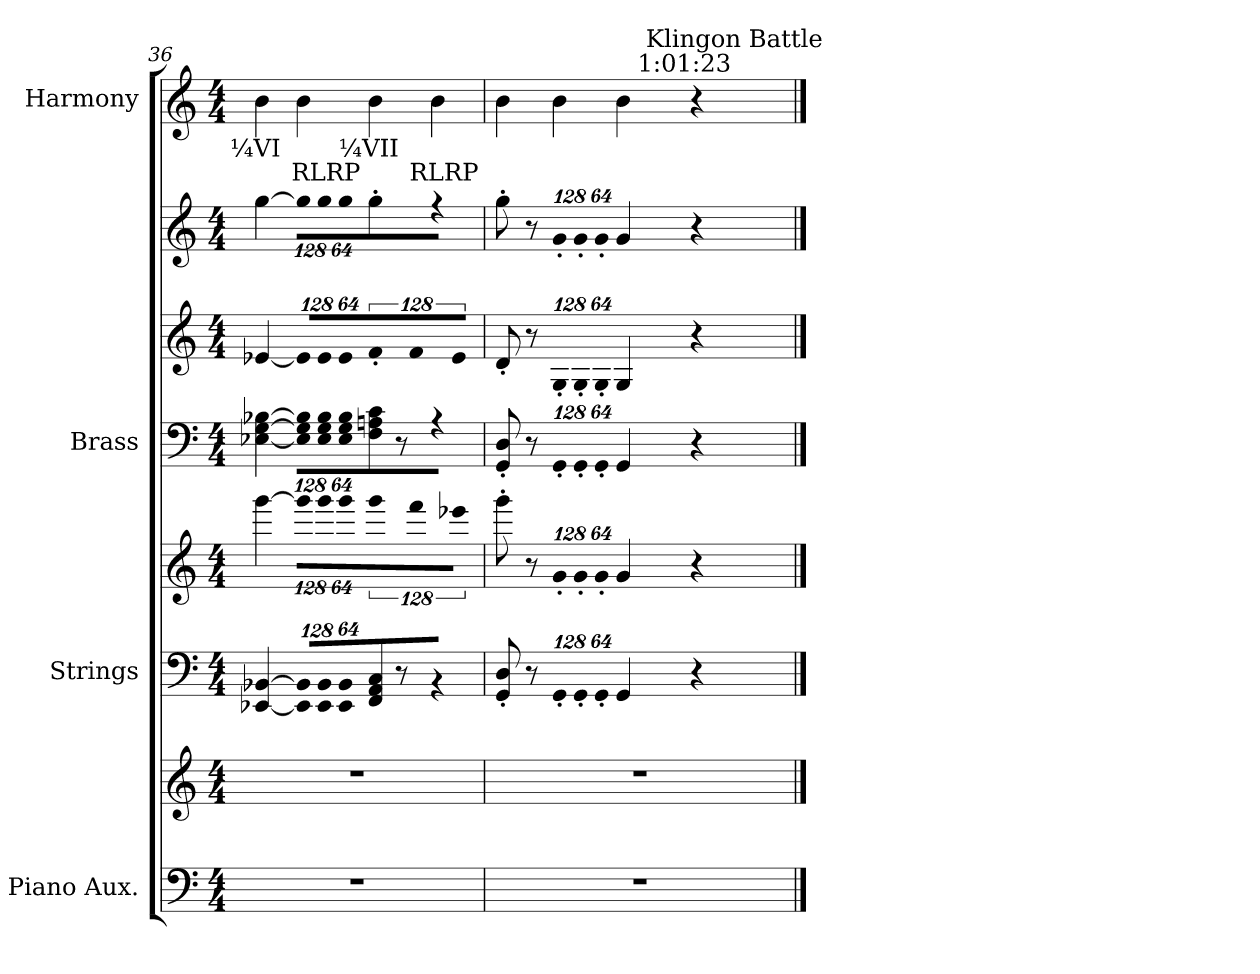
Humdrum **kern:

**kern	**kern	**kern	**kern	**kern	**kern	**kern	**kern	**text
*part4	*part4	*part3	*part3	*part2	*part2	*part2	*part1	*part1
*staff8	*staff7	*staff6	*staff5	*staff4	*staff3	*staff2	*staff1	*staff1
*I"Piano Aux.	*	*I"Strings	*	*I"Brass	*	*	*I"Harmony	*
*I'Pno. Aux.	*	*I'Str.	*	*I'Br.	*	*	*I'Hrm.	*
*clefF4	*clefG2	*clefF4	*clefG2	*clefF4	*clefG2	*clefG2	*clefG2	*
*k[]	*k[]	*k[]	*k[]	*k[]	*k[]	*k[]	*k[]	*
*M4/4	*M4/4	*M4/4	*M4/4	*M4/4	*M4/4	*M4/4	*M4/4	*
=36	=36	=36	=36	=36	=36	=36	=36	=36
!	!	!	!	!	!	!	!LO:TX:b:cj:t=¼VI	!
1r	1r	[4EE-Xi/ [4BB-Xi	[4gggi\	[4E-Xi\ [4Gi [4B-Xi	[4e-Xi/	[4ggi\	4bi	.
*	*	*Xbrackettup	*	*	*	*	*	*
!	!	!LO:N:vis=8	!	!	!	!	!	!
*	*	*	*Xbrackettup	*	*	*	*	*
!	!	!	!LO:N:vis=8	!	!	!	!	!
*	*	*	*	*Xbrackettup	*	*	*	*
!	!	!	!	!LO:N:vis=8	!	!	!	!
*	*	*	*	*	*Xbrackettup	*	*	*
!	!	!	!	!	!LO:N:vis=8	!	!	!
*	*	*	*	*	*	*Xbrackettup	*	*
!	!	!	!	!	!	!LO:N:vis=8	!	!
!	!	!	!	!	!	!	!	!LO:LY:b:color=#000000
.	.	1024%85EE-i/] 1024%85BB-i]L	1024%85gggi\L]	1024%85E-i\] 1024%85Gi] 1024%85B-i]L	1024%85e-i/L]	1024%85ggi\L]	4bi	RLRP
!	!	!LO:N:vis=8	!LO:N:vis=8	!LO:N:vis=8	!LO:N:vis=8	!LO:N:vis=8	!	!
.	.	1024%85EE-i/ 1024%85BB-i	1024%85gggi\	1024%85E-i\ 1024%85Gi 1024%85B-i	1024%85e-i/	1024%85ggi\	.	.
!	!	!LO:N:vis=8	!LO:N:vis=8	!LO:N:vis=8	!LO:N:vis=8	!LO:N:vis=8	!	!
.	.	512%43EE-i/ 512%43BB-iJ	512%43gggi\J	512%43E-i\ 512%43Gi 512%43B-iJ	512%43e-i/J	512%43ggi\J	.	.
*	*	*	*brackettup	*	*	*	*	*
!	!	!	!LO:N:vis=4	!	!	!	!	!
*	*	*	*	*	*brackettup	*	*	*
!	!	!	!	!	!	!	!LO:TX:b:cj:t=¼VII	!
!	!	!	!	!	!LO:N:vis=4	!	!	!
.	.	8FFi/ 8AAi 8CiL	512%85gggi\	8Fi\ 8Ani 8ciL	512%85f'i/	4gg'i\	4bi	.
.	.	8r	.	8r	.	.	.	.
!	!	!	!LO:N:vis=4	!	!LO:N:vis=4	!	!	!
.	.	.	1024%171fffi\	.	1024%171fi/	.	.	.
!	!	!	!	!	!	!	!	!LO:LY:b:color=#000000
.	.	4r	.	4r	.	4r	4bi	RLRP
!	!	!	!LO:N:vis=4	!	!LO:N:vis=4	!	!	!
.	.	.	1024%171eee-Xi\	.	1024%171e-i/	.	.	.
=37	=37	=37	=37	=37	=37	=37	=37	=37
!	!	!	!	!	!	!	!LO:TX:b:cj:t=I	!
*	*	*	*	*	*	*	*^	*
*	*	*	*	*	*	*	*	*^	*
1r	1r	8GGi/' 8Di'L	8ggg'i\L	8GGi/' 8Di'L	8d'i/L	8gg'i\L	4bi	2ryy	2ryy	.
.	.	8r	8r	8r	8r	8r	.	.	.	.
!	!	!LO:N:vis=8	!	!	!	!	!	!	!	!
*	*	*	*Xbrackettup	*	*	*	*	*	*	*
!	!	!	!LO:N:vis=8	!LO:N:vis=8	!	!	!	!	!	!
*	*	*	*	*	*Xbrackettup	*	*	*	*	*
!	!	!	!	!	!LO:N:vis=8	!LO:N:vis=8	!	!	!	!
.	.	1024%85GG'i/L	1024%85g'i/L	1024%85GG'i/L	1024%85G'i/L	1024%85g'i/L	4bi	.	.	.
!	!	!LO:N:vis=8	!LO:N:vis=8	!LO:N:vis=8	!LO:N:vis=8	!LO:N:vis=8	!	!	!	!
.	.	1024%85GG'i/	1024%85g'i/	1024%85GG'i/	1024%85G'i/	1024%85g'i/	.	.	.	.
!	!	!LO:N:vis=8	!LO:N:vis=8	!LO:N:vis=8	!LO:N:vis=8	!LO:N:vis=8	!	!	!	!
.	.	512%43GG'i/J	512%43g'i/J	512%43GG'i/J	512%43G'i/J	512%43g'i/J	.	.	.	.
.	.	4GGi/	4gi/	4GGi/	4Gi/	4gi/	4bi	16ryy	16ryy	.
.	.	.	.	.	.	.	.	256ryy	64ryy	.
!	!	!	!	!	!	!	!	!LO:TX:a:t=1&colon;01&colon;23	!	!
.	.	.	.	.	.	.	.	4ryy	.	.
.	.	.	.	.	.	.	.	.	512ryy	.
!	!	!	!	!	!	!	!	!	!LO:TX:a:t=Klingon Battle	!
.	.	.	.	.	.	.	.	.	4ryy	.
.	.	4r	4r	4r	4r	4r	4r	.	.	.
.	.	.	.	.	.	.	.	8ryy	.	.
.	.	.	.	.	.	.	.	.	8ryy	.
.	.	.	.	.	.	.	.	32...ryy	.	.
.	.	.	.	.	.	.	.	.	32ryy	.
.	.	.	.	.	.	.	.	.	128..ryy	.
*	*	*	*	*	*	*	*v	*v	*v	*
==	==	==	==	==	==	==	==	==
*-	*-	*-	*-	*-	*-	*-	*-	*-
